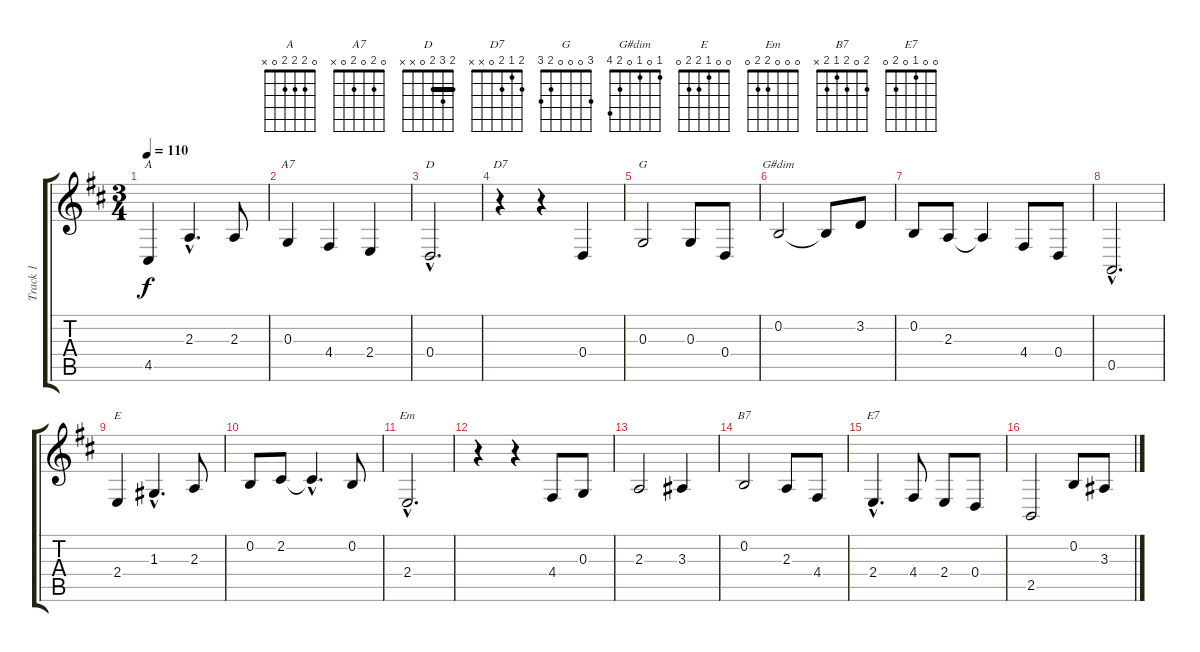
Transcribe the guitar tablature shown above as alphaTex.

\track ("Track 1" "Track 1") {instrument accordion}
\staff {score tabs}
\tuning (E4 B3 G3 D3 A2 E2) {hide}
\chord ("A" 0 2 2 2 0 x)
\chord ("A7" 0 2 0 2 0 x)
\chord ("D" 2 3 2 0 x x) {barre 2}
\chord ("D7" 2 1 2 0 x x)
\chord ("G" 3 0 0 0 2 3)
\chord ("G#dim" 1 0 1 0 2 4)
\chord ("E" 0 0 1 2 2 0)
\chord ("Em" 0 0 0 2 2 0)
\chord ("B7" 2 0 2 1 2 x)
\chord ("E7" 0 0 1 0 2 0)
\ts (3 4)
\tempo 110
\clef g2
\ks d
4.5.4{ch "A" dy f} 2.3{hac}.4{d} 2.3.8 |
0.3.4{ch "A7"} 4.4.4 2.4.4 |
0.4{hac}.2{d ch "D"} |
r.4{ch "D7"} r.4 0.4.4 |
0.3.2{ch "G"} 0.3.8 0.4.8 |
0.2.2{ch "G#dim"} 0.2{t}.8 3.2.8 |
0.2.8 2.3.8 2.3{t}.4 4.4.8 0.4.8 |
0.5{hac}.2{d} |
2.4.4{ch "E"} 1.3{hac}.4{d} 2.3.8 |
0.2.8 2.2.8 2.2{hac t}.4{d} 0.2.8 |
2.4{hac}.2{d ch "Em"} |
r.4 r.4 4.4.8 0.3.8 |
2.3.2 3.3.4 |
0.2.2{ch "B7"} 2.3.8 4.4.8 |
2.4{hac}.4{d ch "E7"} 4.4.8 2.4.8 0.4.8 |
2.5.2 0.2.8 3.3.8
